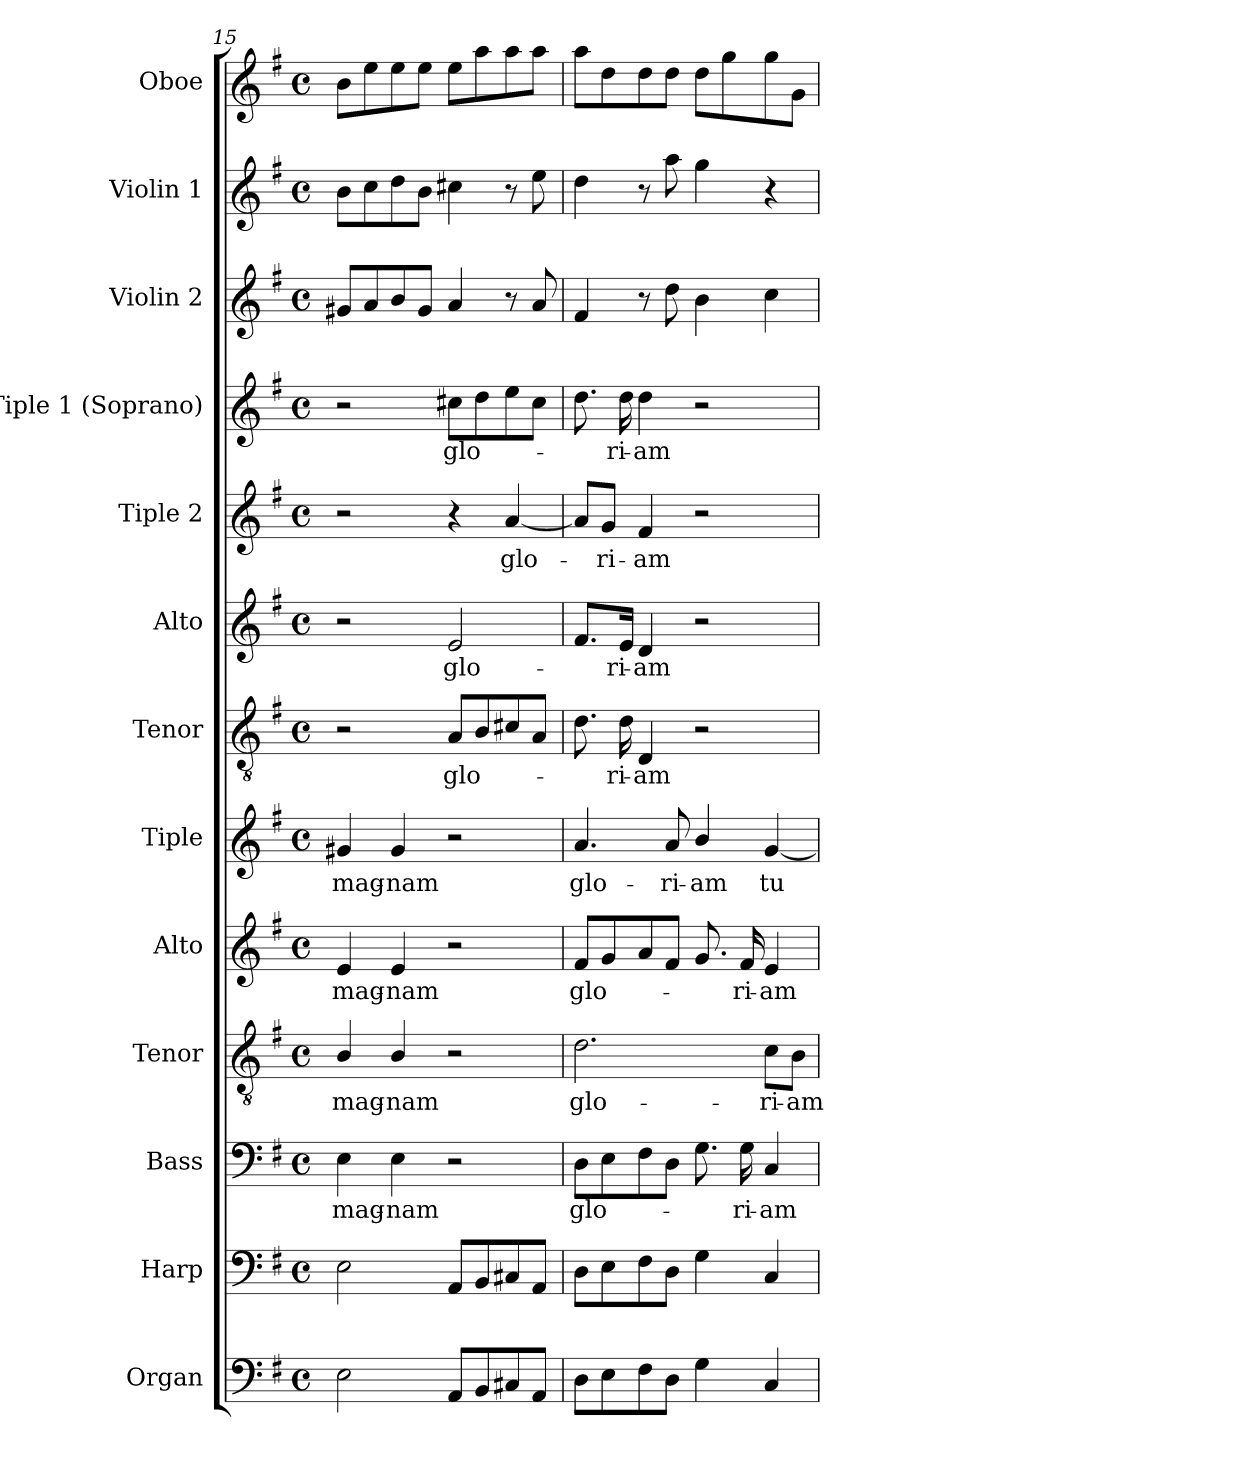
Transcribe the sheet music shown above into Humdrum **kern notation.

**kern	**kern	**kern	**text	**kern	**text	**kern	**text	**kern	**text	**kern	**text	**kern	**text	**kern	**text	**kern	**text	**kern	**kern	**kern
*part13	*part12	*part11	*part11	*part10	*part10	*part9	*part9	*part8	*part8	*part7	*part7	*part6	*part6	*part5	*part5	*part4	*part4	*part3	*part2	*part1
*staff13	*staff12	*staff11	*staff11	*staff10	*staff10	*staff9	*staff9	*staff8	*staff8	*staff7	*staff7	*staff6	*staff6	*staff5	*staff5	*staff4	*staff4	*staff3	*staff2	*staff1
*I"Organ	*I"Harp	*I"Bass	*	*I"Tenor	*	*I"Alto	*	*I"Tiple	*	*I"Tenor	*	*I"Alto	*	*I"Tiple 2	*	*I"Tiple 1 (Soprano)	*	*I"Violin 2	*I"Violin 1	*I"Oboe
*I'Org.	*I'Hp.	*I'B.	*	*I'T.	*	*I'A.	*	*	*	*I'T.	*	*I'A.	*	*	*	*I'S1.	*	*I'Vln. 2	*I'Vln. 1	*I'Ob.
*clefF4	*clefF4	*clefF4	*	*clefGv2	*	*clefG2	*	*clefG2	*	*clefGv2	*	*clefG2	*	*clefG2	*	*clefG2	*	*clefG2	*clefG2	*clefG2
*	*	*	*	*ITrd7c12	*	*	*	*	*	*ITrd7c12	*	*	*	*	*	*	*	*	*	*
*k[f#]	*k[f#]	*k[f#]	*	*k[f#]	*	*k[f#]	*	*k[f#]	*	*k[f#]	*	*k[f#]	*	*k[f#]	*	*k[f#]	*	*k[f#]	*k[f#]	*k[f#]
*G:	*G:	*G:	*	*G:	*	*G:	*	*G:	*	*G:	*	*G:	*	*G:	*	*G:	*	*G:	*G:	*G:
*M4/4	*M4/4	*M4/4	*	*M4/4	*	*M4/4	*	*M4/4	*	*M4/4	*	*M4/4	*	*M4/4	*	*M4/4	*	*M4/4	*M4/4	*M4/4
*met(c)	*met(c)	*met(c)	*	*met(c)	*	*met(c)	*	*met(c)	*	*met(c)	*	*met(c)	*	*met(c)	*	*met(c)	*	*met(c)	*met(c)	*met(c)
=15	=15	=15	=15	=15	=15	=15	=15	=15	=15	=15	=15	=15	=15	=15	=15	=15	=15	=15	=15	=15
!	!	!	!LO:LY:b:color=#000000	!	!	!	!	!	!	!	!	!	!	!	!	!	!	!	!	!
!	!	!	!	!	!LO:LY:b:color=#000000	!	!	!	!	!	!	!	!	!	!	!	!	!	!	!
!	!	!	!	!	!	!	!LO:LY:b:color=#000000	!	!	!	!	!	!	!	!	!	!	!	!	!
!	!	!	!	!	!	!	!	!	!LO:LY:b:color=#000000	!	!	!	!	!	!	!	!	!	!	!
2Ei\	2Ei\	4Ei\	mag-	4BBi/	mag-	4ei/	mag-	4g#Xi/	mag-	2r	.	2r	.	2r	.	2r	.	8g#Xi/L	8bi\L	8bi\L
.	.	.	.	.	.	.	.	.	.	.	.	.	.	.	.	.	.	8ai/	8cci\	8eei\
!	!	!	!LO:LY:b:color=#000000	!	!	!	!	!	!	!	!	!	!	!	!	!	!	!	!	!
!	!	!	!	!	!LO:LY:b:color=#000000	!	!	!	!	!	!	!	!	!	!	!	!	!	!	!
!	!	!	!	!	!	!	!LO:LY:b:color=#000000	!	!	!	!	!	!	!	!	!	!	!	!	!
!	!	!	!	!	!	!	!	!	!LO:LY:b:color=#000000	!	!	!	!	!	!	!	!	!	!	!
.	.	4Ei\	-nam	4BBi/	-nam	4ei/	-nam	4g#i/	-nam	.	.	.	.	.	.	.	.	8bi/	8ddi\	8eei\
.	.	.	.	.	.	.	.	.	.	.	.	.	.	.	.	.	.	8g#i/J	8bi\J	8eei\J
!	!	!	!	!	!	!	!	!	!	!	!LO:LY:b:color=#000000	!	!	!	!	!	!	!	!	!
!	!	!	!	!	!	!	!	!	!	!	!	!	!LO:LY:b:color=#000000	!	!	!	!	!	!	!
!	!	!	!	!	!	!	!	!	!	!	!	!	!	!	!	!	!LO:LY:b:color=#000000	!	!	!
8AAi/L	8AAi/L	2r	.	2r	.	2r	.	2r	.	8AAi/L	glo-	2ei/	glo-	4r	.	8cc#Xi\L	glo-	4ai/	4cc#Xi\	8eei\L
8BBi/	8BBi/	.	.	.	.	.	.	.	.	8BBi/	.	.	.	.	.	8ddi\	.	.	.	8aai\
!	!	!	!	!	!	!	!	!	!	!	!	!	!	!	!LO:LY:b:color=#000000	!	!	!	!	!
8C#Xi/	8C#Xi/	.	.	.	.	.	.	.	.	8C#Xi/	.	.	.	[4ai/	glo-	8eei\	.	8r	8r	8aai\
8AAi/J	8AAi/J	.	.	.	.	.	.	.	.	8AAi/J	.	.	.	.	.	8cc#i\J	.	8ai/	8eei\	8aai\J
=16	=16	=16	=16	=16	=16	=16	=16	=16	=16	=16	=16	=16	=16	=16	=16	=16	=16	=16	=16	=16
!	!	!	!LO:LY:b:color=#000000	!	!	!	!	!	!	!	!	!	!	!	!	!	!	!	!	!
!	!	!	!	!	!LO:LY:b:color=#000000	!	!	!	!	!	!	!	!	!	!	!	!	!	!	!
!	!	!	!	!	!	!	!LO:LY:b:color=#000000	!	!	!	!	!	!	!	!	!	!	!	!	!
!	!	!	!	!	!	!	!	!	!LO:LY:b:color=#000000	!	!	!	!	!	!	!	!	!	!	!
8Di\L	8Di\L	8Di\L	glo-	2.Di\	glo-	8f#i/L	glo-	4.ai/	glo-	8.Di\	.	8.f#i/L	.	8ai/L]	.	8.ddi\	.	4f#i/	4ddi\	8aai\L
!	!	!	!	!	!	!	!	!	!	!	!	!	!	!	!LO:LY:b:color=#000000	!	!	!	!	!
8Ei\	8Ei\	8Ei\	.	.	.	8gi/	.	.	.	.	.	.	.	8gi/J	-ri-	.	.	.	.	8ddi\
!	!	!	!	!	!	!	!	!	!	!	!LO:LY:b:color=#000000	!	!	!	!	!	!	!	!	!
!	!	!	!	!	!	!	!	!	!	!	!	!	!LO:LY:b:color=#000000	!	!	!	!	!	!	!
!	!	!	!	!	!	!	!	!	!	!	!	!	!	!	!	!	!LO:LY:b:color=#000000	!	!	!
.	.	.	.	.	.	.	.	.	.	16Di\	-ri-	16ei/Jk	-ri-	.	.	16ddi\	-ri-	.	.	.
!	!	!	!	!	!	!	!	!	!	!	!LO:LY:b:color=#000000	!	!	!	!	!	!	!	!	!
!	!	!	!	!	!	!	!	!	!	!	!	!	!LO:LY:b:color=#000000	!	!	!	!	!	!	!
!	!	!	!	!	!	!	!	!	!	!	!	!	!	!	!LO:LY:b:color=#000000	!	!	!	!	!
!	!	!	!	!	!	!	!	!	!	!	!	!	!	!	!	!	!LO:LY:b:color=#000000	!	!	!
8F#i\	8F#i\	8F#i\	.	.	.	8ai/	.	.	.	4DDi/	-am	4di/	-am	4f#i/	-am	4ddi\	-am	8r	8r	8ddi\
!	!	!	!	!	!	!	!	!	!LO:LY:b:color=#000000	!	!	!	!	!	!	!	!	!	!	!
8Di\J	8Di\J	8Di\J	.	.	.	8f#i/J	.	8ai/	-ri-	.	.	.	.	.	.	.	.	8ddi\	8aai\	8ddi\J
!	!	!	!	!	!	!	!	!	!LO:LY:b:color=#000000	!	!	!	!	!	!	!	!	!	!	!
4Gi\	4Gi\	8.Gi\	.	.	.	8.gi/	.	4bi/	-am	2r	.	2r	.	2r	.	2r	.	4bi\	4ggi\	8ddi\L
.	.	.	.	.	.	.	.	.	.	.	.	.	.	.	.	.	.	.	.	8ggi\
!	!	!	!LO:LY:b:color=#000000	!	!	!	!	!	!	!	!	!	!	!	!	!	!	!	!	!
!	!	!	!	!	!	!	!LO:LY:b:color=#000000	!	!	!	!	!	!	!	!	!	!	!	!	!
.	.	16Gi\	-ri-	.	.	16f#i/	-ri-	.	.	.	.	.	.	.	.	.	.	.	.	.
!	!	!	!LO:LY:b:color=#000000	!	!	!	!	!	!	!	!	!	!	!	!	!	!	!	!	!
!	!	!	!	!	!LO:LY:b:color=#000000	!	!	!	!	!	!	!	!	!	!	!	!	!	!	!
!	!	!	!	!	!	!	!LO:LY:b:color=#000000	!	!	!	!	!	!	!	!	!	!	!	!	!
!	!	!	!	!	!	!	!	!	!LO:LY:b:color=#000000	!	!	!	!	!	!	!	!	!	!	!
4Ci/	4Ci/	4Ci/	-am	8Ci\L	-ri-	4ei/	-am	[4gi/	tu-	.	.	.	.	.	.	.	.	4cci\	4r	8ggi\
!	!	!	!	!	!LO:LY:b:color=#000000	!	!	!	!	!	!	!	!	!	!	!	!	!	!	!
.	.	.	.	8BBi\J	-am	.	.	.	.	.	.	.	.	.	.	.	.	.	.	8gi\J
=	=	=	=	=	=	=	=	=	=	=	=	=	=	=	=	=	=	=	=	=
*-	*-	*-	*-	*-	*-	*-	*-	*-	*-	*-	*-	*-	*-	*-	*-	*-	*-	*-	*-	*-
